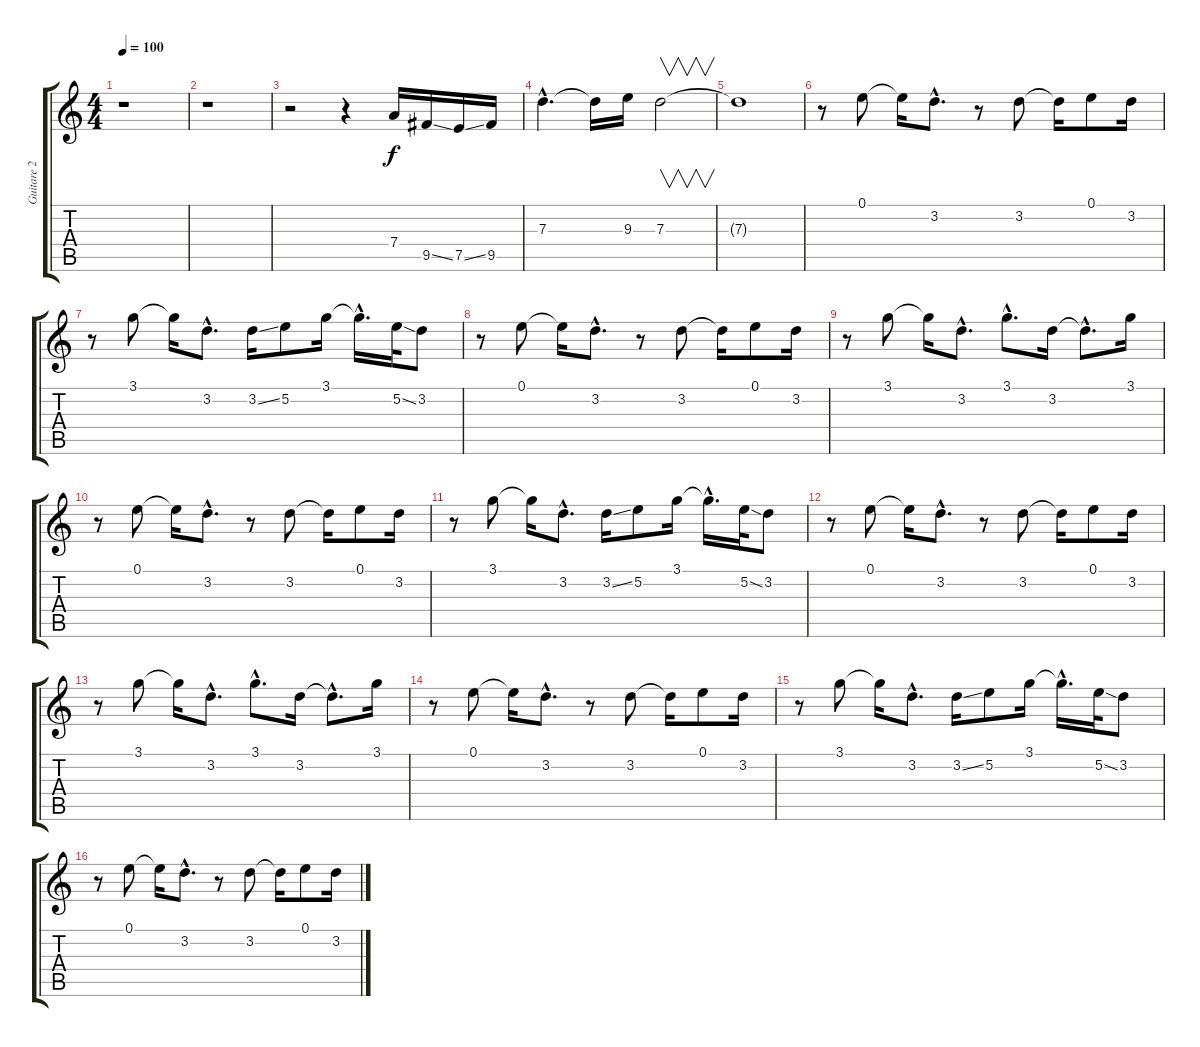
\track ("Guitare 2" "Guitare 2") {instrument overdrivenguitar}
\staff {score tabs}
\tuning (E4 B3 G3 D3 A2 E2) {hide}
\ts (4 4)
\tempo 100
\clef g2
\ks c
r.1{dy f instrument overdrivenguitar} |
r.1 |
r.2 r.4 7.4.16 9.5{ss}.16 7.5{ss}.16 9.5.16 |
7.3{hac}.4{d} 7.3{t}.16 9.3.16 7.3.2{v} |
7.3{t}.1 |
r.8 0.1.8 0.1{t}.16 3.2{hac}.8{d} r.8 3.2.8 3.2{t}.16 0.1.8 3.2.16 |
r.8 3.1.8 3.1{t}.16 3.2{hac}.8{d} 3.2{ss}.16 5.2.8 3.1.16 3.1{hac t}.16{d} 5.2{ss}.32 3.2.8 |
r.8 0.1.8 0.1{t}.16 3.2{hac}.8{d} r.8 3.2.8 3.2{t}.16 0.1.8 3.2.16 |
r.8 3.1.8 3.1{t}.16 3.2{hac}.8{d} 3.1{hac}.8{d} 3.2.16 3.2{hac t}.8{d} 3.1.16 |
r.8 0.1.8 0.1{t}.16 3.2{hac}.8{d} r.8 3.2.8 3.2{t}.16 0.1.8 3.2.16 |
r.8 3.1.8 3.1{t}.16 3.2{hac}.8{d} 3.2{ss}.16 5.2.8 3.1.16 3.1{hac t}.16{d} 5.2{ss}.32 3.2.8 |
r.8 0.1.8 0.1{t}.16 3.2{hac}.8{d} r.8 3.2.8 3.2{t}.16 0.1.8 3.2.16 |
r.8 3.1.8 3.1{t}.16 3.2{hac}.8{d} 3.1{hac}.8{d} 3.2.16 3.2{hac t}.8{d} 3.1.16 |
r.8 0.1.8 0.1{t}.16 3.2{hac}.8{d} r.8 3.2.8 3.2{t}.16 0.1.8 3.2.16 |
r.8 3.1.8 3.1{t}.16 3.2{hac}.8{d} 3.2{ss}.16 5.2.8 3.1.16 3.1{hac t}.16{d} 5.2{ss}.32 3.2.8 |
r.8 0.1.8 0.1{t}.16 3.2{hac}.8{d} r.8 3.2.8 3.2{t}.16 0.1.8 3.2.16
